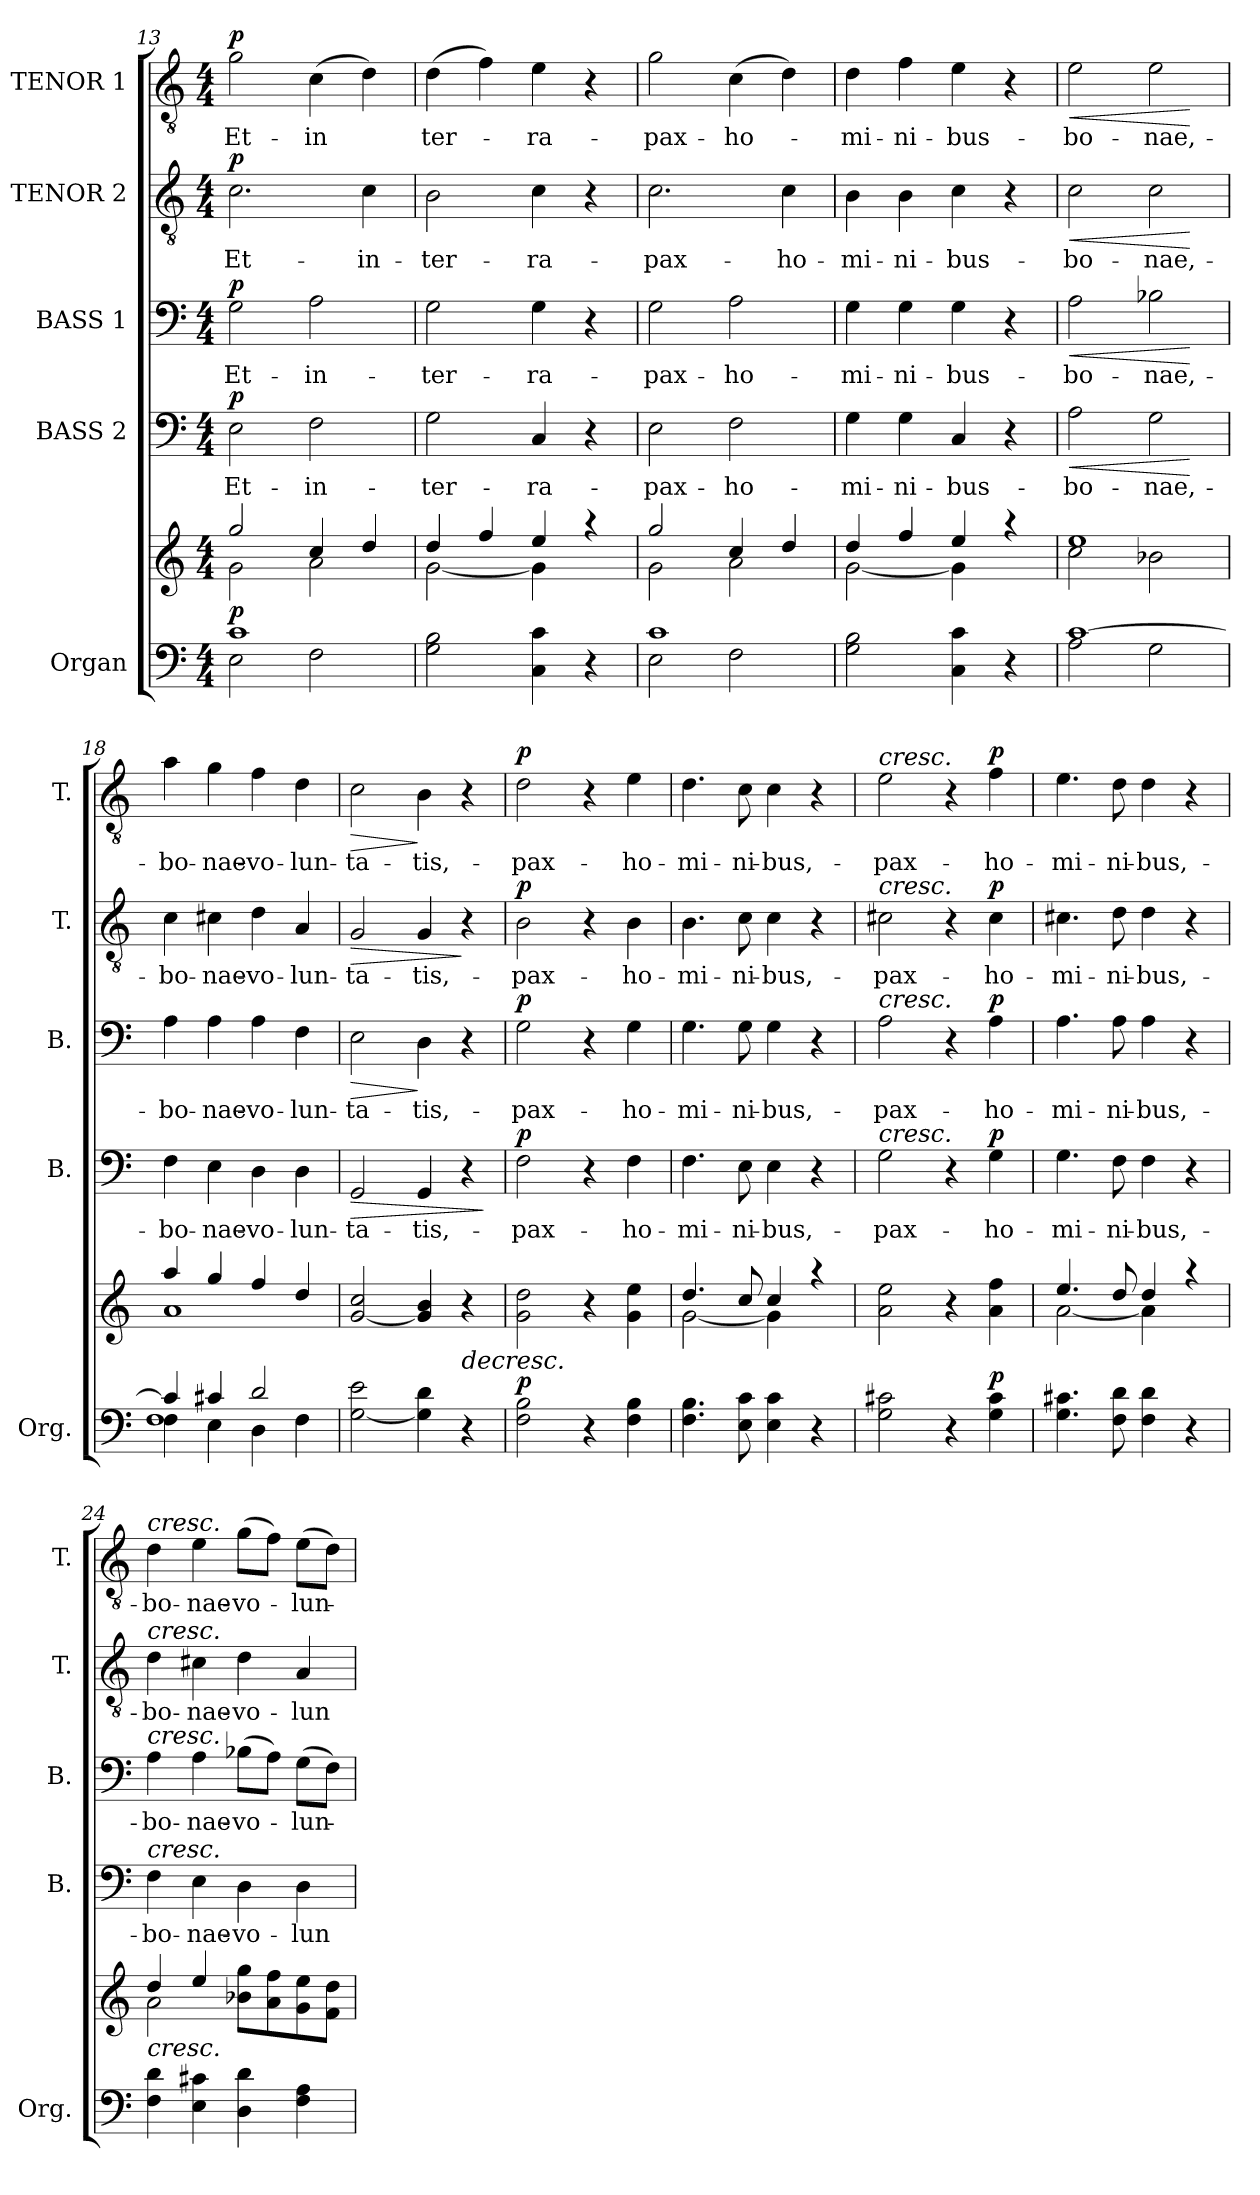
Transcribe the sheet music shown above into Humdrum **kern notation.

**kern	**kern	**dynam	**kern	**text	**dynam	**kern	**text	**dynam	**kern	**text	**dynam	**kern	**text	**dynam
*part5	*part5	*part5	*part4	*part4	*part4	*part3	*part3	*part3	*part2	*part2	*part2	*part1	*part1	*part1
*staff6	*staff5	*staff5/6	*staff4	*staff4	*staff4	*staff3	*staff3	*staff3	*staff2	*staff2	*staff2	*staff1	*staff1	*staff1
*I"Organ	*	*	*I"BASS 2	*	*	*I"BASS 1	*	*	*I"TENOR 2	*	*	*I"TENOR 1	*	*
*I'Org.	*	*	*I'B.	*	*	*I'B.	*	*	*I'T.	*	*	*I'T.	*	*
*clefF4	*clefG2	*	*clefF4	*	*	*clefF4	*	*	*clefGv2	*	*	*clefGv2	*	*
*	*	*	*	*	*	*	*	*	*ITrd7c12	*	*	*ITrd7c12	*	*
*k[]	*k[]	*	*k[]	*	*	*k[]	*	*	*k[]	*	*	*k[]	*	*
*C:	*C:	*	*C:	*	*	*C:	*	*	*C:	*	*	*C:	*	*
*M4/4	*M4/4	*	*M4/4	*	*	*M4/4	*	*	*M4/4	*	*	*M4/4	*	*
=13	=13	=13	=13	=13	=13	=13	=13	=13	=13	=13	=13	=13	=13	=13
*^	*^	*	*	*	*	*	*	*	*	*	*	*	*	*
!	!	!	!	!LO:DY:a=2	!	!LO:LY:b	!LO:DY:a	!	!LO:LY:b	!LO:DY:a	!	!LO:LY:b	!LO:DY:a	!	!LO:LY:b	!LO:DY:a
1c	2E\	2gg/	2g\	p	2E\	-Et-	p	2G\	-Et-	p	2.C\	-Et-	p	2G\	-Et-	p
!	!	!	!	!	!	!LO:LY:b	!	!	!LO:LY:b	!	!	!	!	!	!LO:LY:b	!
.	2F\	4cc/	2a\	.	2F\	-in-	.	2A\	-in-	.	.	.	.	(>4C\	-in	.
!	!	!	!	!	!	!	!	!	!	!	!	!LO:LY:b	!	!	!	!
.	.	4dd/	.	.	.	.	.	.	.	.	4C\	-in-	.	4D\)	.	.
*v	*v	*	*	*	*	*	*	*	*	*	*	*	*	*	*	*
=14	=14	=14	=14	=14	=14	=14	=14	=14	=14	=14	=14	=14	=14	=14	=14
!	!	!	!	!	!LO:LY:b	!	!	!LO:LY:b	!	!	!LO:LY:b	!	!	!LO:LY:b	!
2G\ 2B\	4dd/	[<2g\	.	2G\	-ter-	.	2G\	-ter-	.	2BB\	-ter-	.	(>4D\	ter-	.
.	4ff/	.	.	.	.	.	.	.	.	.	.	.	4F\)	.	.
!	!	!	!	!	!LO:LY:b	!	!	!LO:LY:b	!	!	!LO:LY:b	!	!	!LO:LY:b	!
4C\ 4c\	4ee/	4g\]	.	4C/	-ra-	.	4G\	-ra-	.	4C\	-ra-	.	4E\	-ra-	.
4r	4raa	4ryy	.	4r	.	.	4r	.	.	4r	.	.	4r	.	.
=15	=15	=15	=15	=15	=15	=15	=15	=15	=15	=15	=15	=15	=15	=15	=15
*^	*	*	*	*	*	*	*	*	*	*	*	*	*	*	*
!	!	!	!	!	!	!LO:LY:b	!	!	!LO:LY:b	!	!	!LO:LY:b	!	!	!LO:LY:b	!
1c	2E\	2gg/	2g\	.	2E\	-pax-	.	2G\	-pax-	.	2.C\	-pax-	.	2G\	-pax-	.
!	!	!	!	!	!	!LO:LY:b	!	!	!LO:LY:b	!	!	!	!	!	!LO:LY:b	!
.	2F\	4cc/	2a\	.	2F\	-ho-	.	2A\	-ho-	.	.	.	.	(>4C\	-ho-	.
!	!	!	!	!	!	!	!	!	!	!	!	!LO:LY:b	!	!	!	!
.	.	4dd/	.	.	.	.	.	.	.	.	4C\	-ho-	.	4D\)	.	.
*v	*v	*	*	*	*	*	*	*	*	*	*	*	*	*	*	*
=16	=16	=16	=16	=16	=16	=16	=16	=16	=16	=16	=16	=16	=16	=16	=16
!	!	!	!	!	!LO:LY:b	!	!	!LO:LY:b	!	!	!LO:LY:b	!	!	!LO:LY:b	!
2G\ 2B\	4dd/	[<2g\	.	4G\	-mi-	.	4G\	-mi-	.	4BB\	-mi-	.	4D\	-mi-	.
!	!	!	!	!	!LO:LY:b	!	!	!LO:LY:b	!	!	!LO:LY:b	!	!	!LO:LY:b	!
.	4ff/	.	.	4G\	-ni-	.	4G\	-ni-	.	4BB\	-ni-	.	4F\	-ni-	.
!	!	!	!	!	!LO:LY:b	!	!	!LO:LY:b	!	!	!LO:LY:b	!	!	!LO:LY:b	!
4C\ 4c\	4ee/	4g\]	.	4C/	-bus-	.	4G\	-bus-	.	4C\	-bus-	.	4E\	-bus-	.
4r	4raa	4ryy	.	4r	.	.	4r	.	.	4r	.	.	4r	.	.
=17	=17	=17	=17	=17	=17	=17	=17	=17	=17	=17	=17	=17	=17	=17	=17
*^	*	*	*	*	*	*	*	*	*	*	*	*	*	*	*
!	!	!	!	!	!	!LO:LY:b	!LO:HP:b	!	!LO:LY:b	!LO:HP:b	!	!LO:LY:b	!LO:HP:b	!	!LO:LY:b	!LO:HP:b
[>1c	2A\	1ee	2cc\	.	2A\	-bo-	<	2A\	-bo-	<	2C\	-bo-	<	2E\	-bo-	<
!	!	!	!	!	!	!LO:LY:b	!	!	!LO:LY:b	!	!	!LO:LY:b	!	!	!LO:LY:b	!
.	2G\	.	2b-X\	.	2G\	-nae,-	.	2B-X\	-nae,-	.	2C\	-nae,-	.	2E\	-nae,-	.
*v	*v	*	*	*	*	*	*	*	*	*	*	*	*	*	*	*
*	*v	*v	*	*	*	*	*	*	*	*	*	*	*	*	*
.	.	.	.	.	[	.	.	[	.	.	[	.	.	[
=18	=18	=18	=18	=18	=18	=18	=18	=18	=18	=18	=18	=18	=18	=18
*^	*^	*	*	*	*	*	*	*	*	*	*	*	*	*
*	*^	*	*	*	*	*	*	*	*	*	*	*	*	*	*	*
!	!	!	!	!	!	!	!LO:LY:b	!	!	!LO:LY:b	!	!	!LO:LY:b	!	!	!LO:LY:b	!
4c/]	4F\	1F	4aa/	1a	.	4F\	-bo-	.	4A\	-bo-	.	4C\	-bo-	.	4A\	-bo-	.
!	!	!	!	!	!	!	!LO:LY:b	!	!	!LO:LY:b	!	!	!LO:LY:b	!	!	!LO:LY:b	!
4c#X/	4E\	.	4gg/	.	.	4E\	-nae-	.	4A\	-nae-	.	4C#X\	-nae-	.	4G\	-nae-	.
!	!	!	!	!	!	!	!LO:LY:b	!	!	!LO:LY:b	!	!	!LO:LY:b	!	!	!LO:LY:b	!
2d/	4D\	.	4ff/	.	.	4D\	-vo-	.	4A\	-vo-	.	4D\	-vo-	.	4F\	-vo-	.
!	!	!	!	!	!	!	!LO:LY:b	!	!	!LO:LY:b	!	!	!LO:LY:b	!	!	!LO:LY:b	!
.	4F\	.	4dd/	.	.	4D\	-lun-	.	4F\	-lun-	.	4AA/	-lun-	.	4D\	-lun-	.
*	*v	*v	*	*	*	*	*	*	*	*	*	*	*	*	*	*	*
=19	=19	=19	=19	=19	=19	=19	=19	=19	=19	=19	=19	=19	=19	=19	=19	=19
!	!	!	!	!	!	!LO:LY:b	!LO:HP:b	!	!LO:LY:b	!LO:HP:b	!	!LO:LY:b	!LO:HP:b	!	!LO:LY:b	!LO:HP:b
*v	*v	*	*	*	*	*	*	*	*	*	*	*	*	*	*	*
[<2G\ 2e\	[<2g/ 2cc/	2.ryy	.	2GG/	-ta-	>	2E\	-ta-	>	2GG/	-ta-	>	2C\	-ta-	>
!	!	!	!	!	!LO:LY:b	!	!	!LO:LY:b	!	!	!LO:LY:b	!	!	!LO:LY:b	!
4G\] 4d\	4g/] 4b/	.	]	4GG/	-tis,-	.	4D\	-tis,-	]	4GG/	-tis,-	.	4BB\	-tis,-	]
!	!	!	!LO:HP:b	!	!	!	!	!	!	!	!	!	!	!	!
4r	4r	4ryy	>	4r	.	.	4r	.	.	4r	.	]	4r	.	.
*	*v	*v	*	*	*	*	*	*	*	*	*	*	*	*	*
.	.	.	.	.	]	.	.	.	.	.	.	.	.	.
!!LO:LB:g=z
=20	=20	=20	=20	=20	=20	=20	=20	=20	=20	=20	=20	=20	=20	=20
!	!	!LO:DY:a=2	!	!LO:LY:b	!LO:DY:a	!	!LO:LY:b	!LO:DY:a	!	!LO:LY:b	!LO:DY:a	!	!LO:LY:b	!LO:DY:a
2F\ 2B\	2g\ 2dd\	p	2F\	-pax-	p	2G\	-pax-	p	2BB\	-pax-	p	2D\	-pax-	p
4r	4r	.	4r	.	.	4r	.	.	4r	.	.	4r	.	.
!	!	!	!	!LO:LY:b	!	!	!LO:LY:b	!	!	!LO:LY:b	!	!	!LO:LY:b	!
4F\ 4B\	4g\ 4ee\	.	4F\	-ho-	.	4G\	-ho-	.	4BB\	-ho-	.	4E\	-ho-	.
=21	=21	=21	=21	=21	=21	=21	=21	=21	=21	=21	=21	=21	=21	=21
*	*^	*	*	*	*	*	*	*	*	*	*	*	*	*
!	!	!	!	!	!LO:LY:b	!	!	!LO:LY:b	!	!	!LO:LY:b	!	!	!LO:LY:b	!
4.F\ 4.B\	4.dd/	[<2g\	.	4.F\	-mi-	.	4.G\	-mi-	.	4.BB\	-mi-	.	4.D\	-mi-	.
!	!	!	!	!	!LO:LY:b	!	!	!LO:LY:b	!	!	!LO:LY:b	!	!	!LO:LY:b	!
8E\ 8c\	8cc/	.	.	8E\	-ni-	.	8G\	-ni-	.	8C\	-ni-	.	8C\	-ni-	.
!	!	!	!	!	!LO:LY:b	!	!	!LO:LY:b	!	!	!LO:LY:b	!	!	!LO:LY:b	!
4E\ 4c\	4cc/	4g\]	.	4E\	-bus,-	.	4G\	-bus,-	.	4C\	-bus,-	.	4C\	-bus,-	.
4r	4raa	4ryy	.	4r	.	.	4r	.	.	4r	.	.	4r	.	.
=22	=22	=22	=22	=22	=22	=22	=22	=22	=22	=22	=22	=22	=22	=22	=22
!	!	!	!	!	!	!	!	!	!	!	!	!	!LO:TX:a:i:t=cresc.	!	!
!	!	!	!	!	!	!	!	!	!	!LO:TX:a:i:t=cresc.	!	!	!	!	!
!	!	!	!	!	!	!	!LO:TX:a:i:t=cresc.	!	!	!	!	!	!	!	!
!	!	!	!	!LO:TX:a:i:t=cresc.	!	!	!	!	!	!	!	!	!	!	!
!	!LO:TX:b:i:t=cresc.	!	!	!	!	!	!	!	!	!	!	!	!	!	!
!	!	!	!	!	!LO:LY:b	!	!	!LO:LY:b	!	!	!LO:LY:b	!	!	!LO:LY:b	!
*	*v	*v	*	*	*	*	*	*	*	*	*	*	*	*	*
2G\ 2c#X\	2a\ 2ee\	.	2G\	-pax-	.	2A\	-pax-	.	2C#X\	-pax-	.	2E\	-pax-	.
4r	4r	.	4r	.	.	4r	.	.	4r	.	.	4r	.	.
!	!	!LO:DY:a=2	!	!LO:LY:b	!LO:DY:a	!	!LO:LY:b	!LO:DY:a	!	!LO:LY:b	!LO:DY:a	!	!LO:LY:b	!LO:DY:a
4G\ 4c#\	4a\ 4ff\	p	4G\	-ho-	p	4A\	-ho-	p	4C#\	-ho-	p	4F\	-ho-	p
=23	=23	=23	=23	=23	=23	=23	=23	=23	=23	=23	=23	=23	=23	=23
*	*^	*	*	*	*	*	*	*	*	*	*	*	*	*
!	!	!	!	!	!LO:LY:b	!	!	!LO:LY:b	!	!	!LO:LY:b	!	!	!LO:LY:b	!
4.G\ 4.c#X\	4.ee/	[<2a\	.	4.G\	-mi-	.	4.A\	-mi-	.	4.C#X\	-mi-	.	4.E\	-mi-	.
!	!	!	!	!	!LO:LY:b	!	!	!LO:LY:b	!	!	!LO:LY:b	!	!	!LO:LY:b	!
8F\ 8d\	8dd/	.	.	8F\	-ni-	.	8A\	-ni-	.	8D\	-ni-	.	8D\	-ni-	.
!	!	!	!	!	!LO:LY:b	!	!	!LO:LY:b	!	!	!LO:LY:b	!	!	!LO:LY:b	!
4F\ 4d\	4dd/	4a\]	.	4F\	-bus,-	.	4A\	-bus,-	.	4D\	-bus,-	.	4D\	-bus,-	.
4r	4raa	4ryy	.	4r	.	.	4r	.	.	4r	.	.	4r	.	.
=24	=24	=24	=24	=24	=24	=24	=24	=24	=24	=24	=24	=24	=24	=24	=24
!	!	!	!	!	!	!	!	!	!	!	!	!	!LO:TX:a:i:t=cresc.	!	!
!	!	!	!	!	!	!	!	!	!	!LO:TX:a:i:t=cresc.	!	!	!	!	!
!	!	!	!	!	!	!	!LO:TX:a:i:t=cresc.	!	!	!	!	!	!	!	!
!	!	!	!	!LO:TX:a:i:t=cresc.	!	!	!	!	!	!	!	!	!	!	!
!LO:TX:a:i:t=cresc.	!	!	!	!	!	!	!	!	!	!	!	!	!	!	!
!	!	!	!	!	!LO:LY:b	!	!	!LO:LY:b	!	!	!LO:LY:b	!	!	!LO:LY:b	!
4F\ 4d\	4dd/	2a\	.	4F\	-bo-	.	4A\	-bo-	.	4D\	-bo-	.	4D\	-bo-	.
!	!	!	!	!	!LO:LY:b	!	!	!LO:LY:b	!	!	!LO:LY:b	!	!	!LO:LY:b	!
4E\ 4c#X\	4ee/	.	.	4E\	-nae-	.	4A\	-nae-	.	4C#X\	-nae-	.	4E\	-nae-	.
!	!	!	!	!	!LO:LY:b	!	!	!LO:LY:b	!	!	!LO:LY:b	!	!	!LO:LY:b	!
4D\ 4d\	8b-X\ 8gg\L	2ryy	.	4D\	-vo-	.	(>8B-X\L	-vo-	.	4D\	-vo-	.	(>8G\L	-vo-	.
.	8a\ 8ff\	.	.	.	.	.	8A\J)	.	.	.	.	.	8F\J)	.	.
!	!	!	!	!	!LO:LY:b	!	!	!LO:LY:b	!	!	!LO:LY:b	!	!	!LO:LY:b	!
4F\ 4A\	8g\ 8ee\	.	.	4D\	-lun-	.	(>8G\L	-lun-	.	4AA/	-lun-	.	(>8E\L	-lun-	.
.	8f\ 8dd\J	.	.	.	.	.	8F\J)	.	.	.	.	.	8D\J)	.	.
*	*v	*v	*	*	*	*	*	*	*	*	*	*	*	*	*
=	=	=	=	=	=	=	=	=	=	=	=	=	=	=
*-	*-	*-	*-	*-	*-	*-	*-	*-	*-	*-	*-	*-	*-	*-
